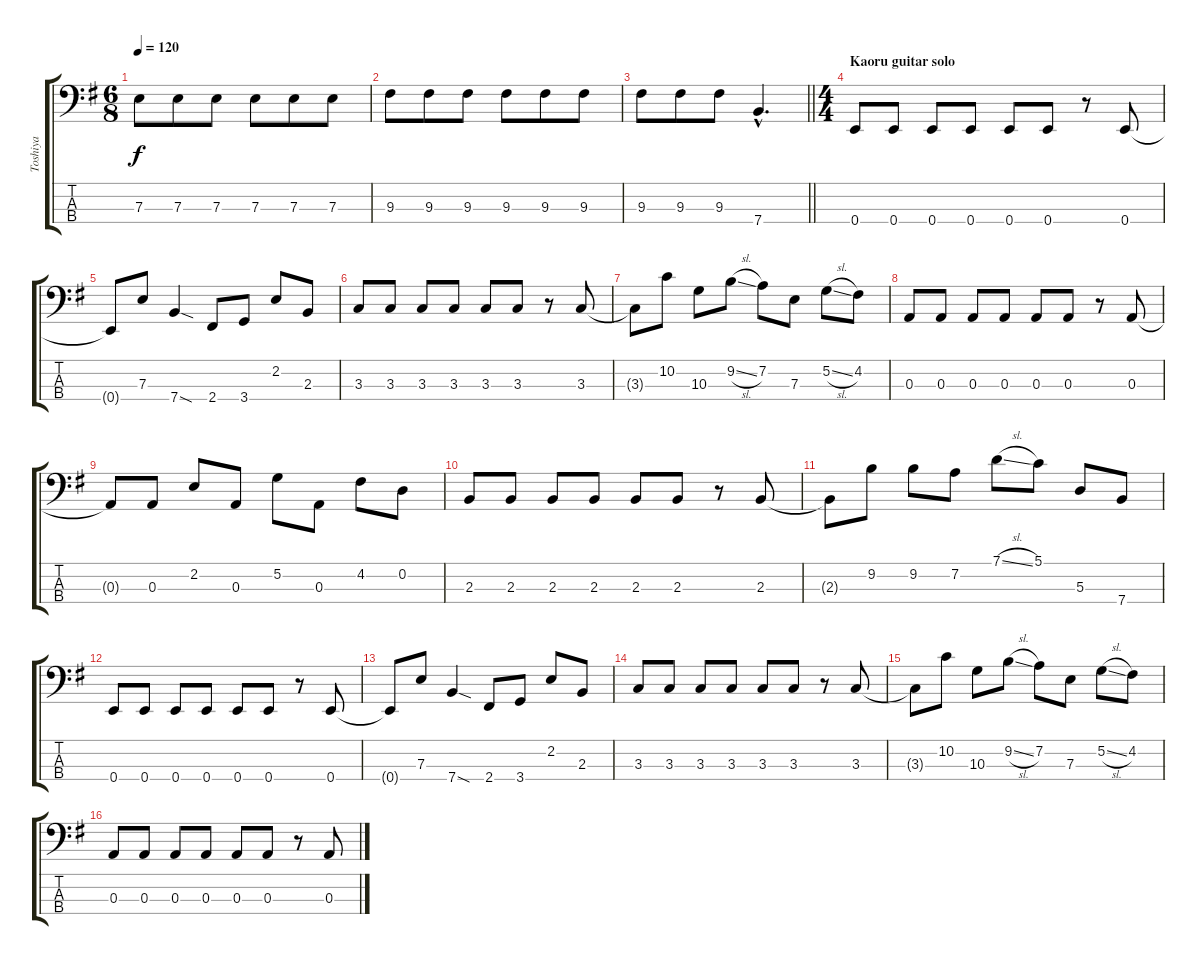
\track ("Toshiya" "Toshiya") {instrument electricbasspick}
\staff {score tabs}
\tuning (G2 D2 A1 E1) {hide}
\ts (6 8)
\tempo 120
\clef f4
\ks g
7.3.8{dy f} 7.3.8 7.3.8 7.3.8 7.3.8 7.3.8 |
9.3.8 9.3.8 9.3.8 9.3.8 9.3.8 9.3.8 |
\barLineRight lightlight
9.3.8 9.3.8 9.3.8 7.4{hac}.4{d} |
\ts (4 4)
\section ("" "Kaoru guitar solo")
0.4.8 0.4.8 0.4.8 0.4.8 0.4.8 0.4.8 r.8 0.4.8 |
0.4{t}.8 7.3.8 7.4{sod}.4 2.4.8 3.4.8 2.2.8 2.3.8 |
3.3.8 3.3.8 3.3.8 3.3.8 3.3.8 3.3.8 r.8 3.3.8 |
3.3{t}.8 10.2.8 10.3.8 9.2{sl}.8 7.2.8 7.3.8 5.2{sl}.8 4.2.8 |
0.3.8 0.3.8 0.3.8 0.3.8 0.3.8 0.3.8 r.8 0.3.8 |
0.3{t}.8 0.3.8 2.2.8 0.3.8 5.2.8 0.3.8 4.2.8 0.2.8 |
2.3.8 2.3.8 2.3.8 2.3.8 2.3.8 2.3.8 r.8 2.3.8 |
2.3{t}.8 9.2.8 9.2.8 7.2.8 7.1{sl}.8 5.1.8 5.3.8 7.4.8 |
0.4.8 0.4.8 0.4.8 0.4.8 0.4.8 0.4.8 r.8 0.4.8 |
0.4{t}.8 7.3.8 7.4{sod}.4 2.4.8 3.4.8 2.2.8 2.3.8 |
3.3.8 3.3.8 3.3.8 3.3.8 3.3.8 3.3.8 r.8 3.3.8 |
3.3{t}.8 10.2.8 10.3.8 9.2{sl}.8 7.2.8 7.3.8 5.2{sl}.8 4.2.8 |
0.3.8 0.3.8 0.3.8 0.3.8 0.3.8 0.3.8 r.8 0.3.8
